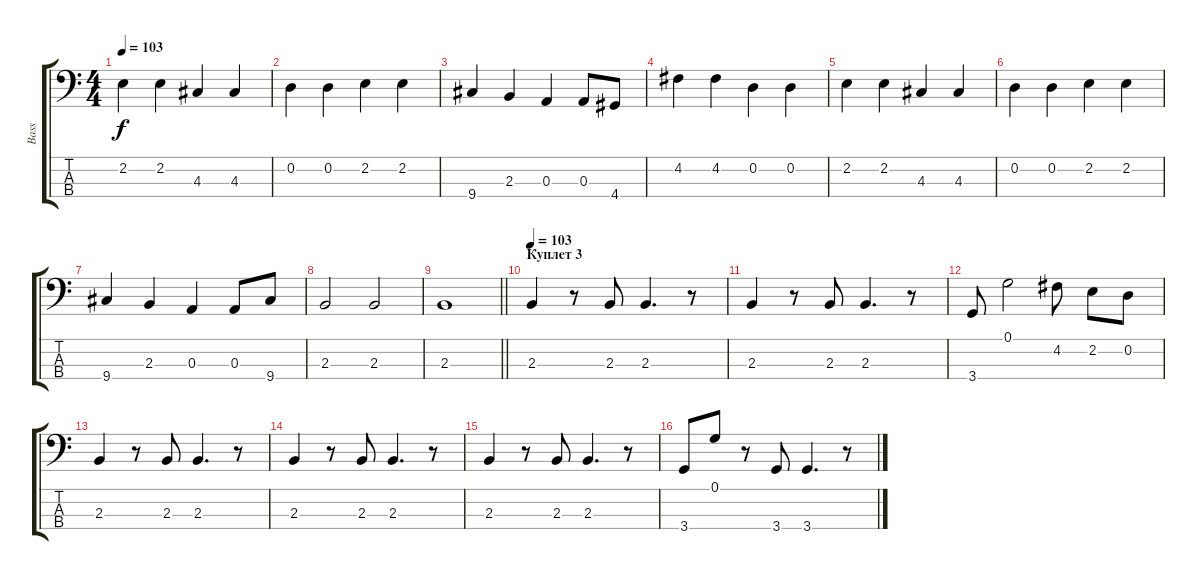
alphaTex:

\track ("Bass" "Bass") {instrument electricbasspick}
\staff {score tabs}
\tuning (G2 D2 A1 E1) {hide}
\ts (4 4)
\tempo 103
\clef f4
\ks c
2.2.4{dy f} 2.2.4 4.3.4 4.3.4 |
0.2.4 0.2.4 2.2.4 2.2.4 |
9.4.4 2.3.4 0.3.4 0.3.8 4.4.8 |
4.2.4 4.2.4 0.2.4 0.2.4 |
2.2.4 2.2.4 4.3.4 4.3.4 |
0.2.4 0.2.4 2.2.4 2.2.4 |
9.4.4 2.3.4 0.3.4 0.3.8 9.4.8 |
2.3.2 2.3.2 |
\barLineRight lightlight
2.3.1 |
\section ("" "Куплет 3")
\tempo 103
2.3.4 r.8 2.3.8 2.3.4{d} r.8 |
2.3.4 r.8 2.3.8 2.3.4{d} r.8 |
3.4.8 0.1.2 4.2.8 2.2.8 0.2.8 |
2.3.4 r.8 2.3.8 2.3.4{d} r.8 |
2.3.4 r.8 2.3.8 2.3.4{d} r.8 |
2.3.4 r.8 2.3.8 2.3.4{d} r.8 |
3.4.8 0.1.8 r.8 3.4.8 3.4.4{d} r.8
